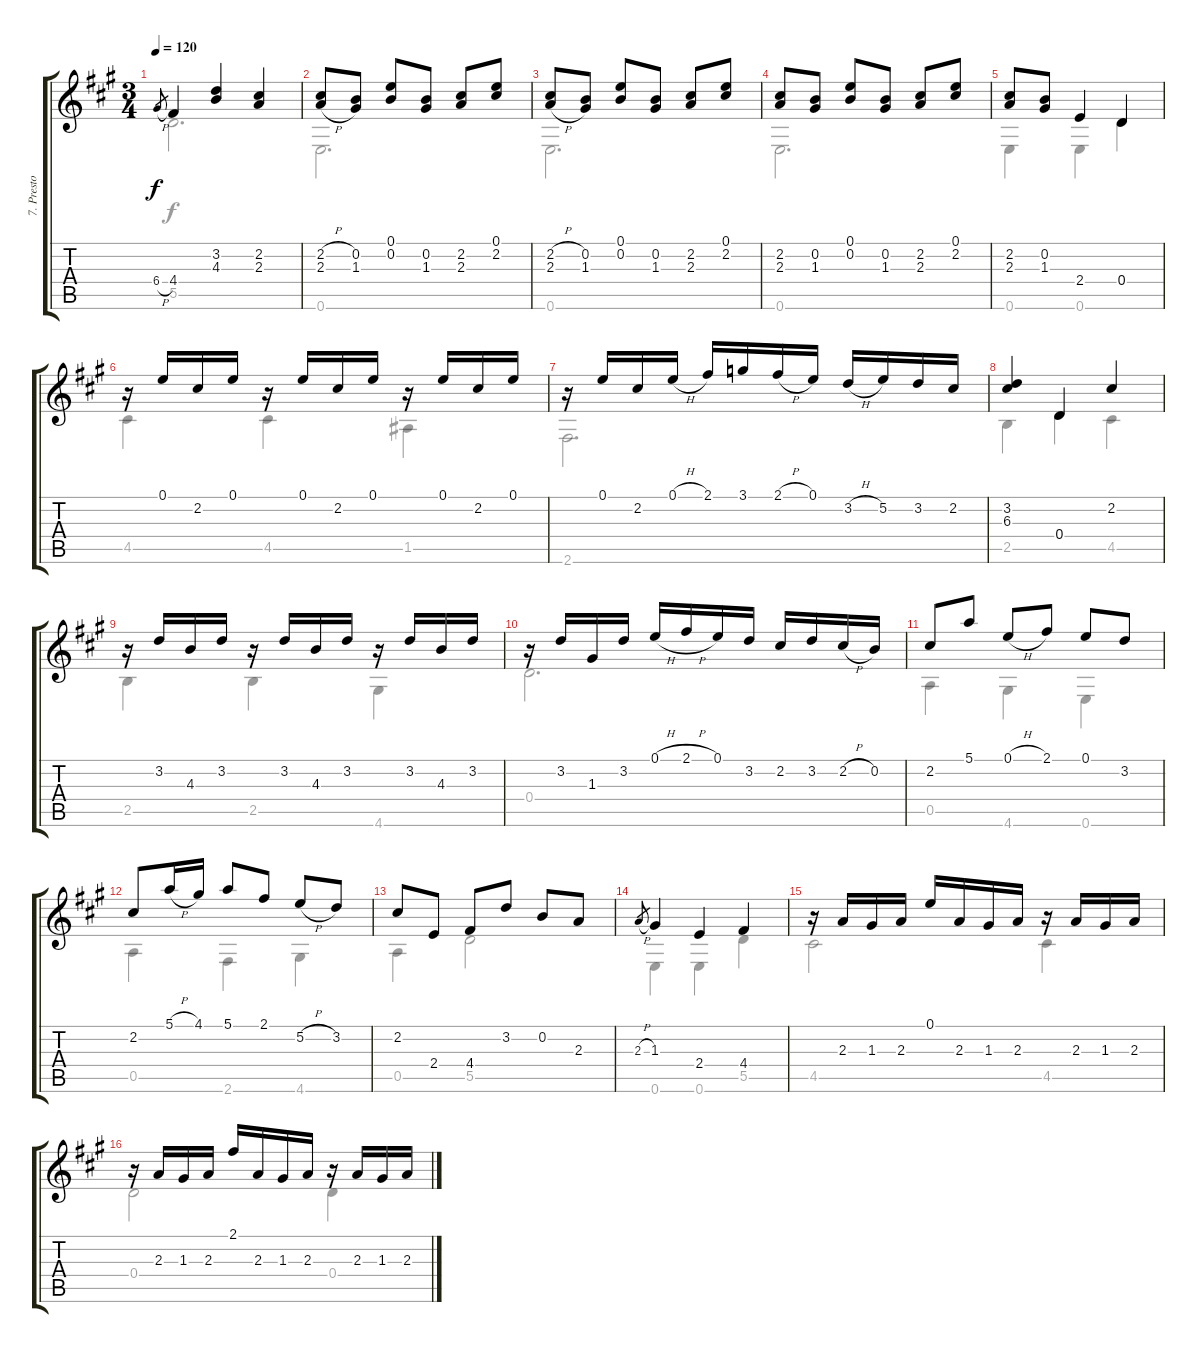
\track ("7. Presto" "7. Presto") {instrument acousticguitarnylon}
\staff {score tabs}
\tuning (E4 B3 G3 D3 A2 E2) {hide}
\voice
\ts (3 4)
\tempo 120
\clef g2
\ks a
6.4{h}.8{gr dy f} 4.4.4 (3.2 4.3).4 (2.2 2.3).4 |
(2.2{h} 2.3{h}).8 (0.2 1.3).8 (0.1 0.2).8 (0.2 1.3).8 (2.2 2.3).8 (0.1 2.2).8 |
(2.2{h} 2.3{h}).8 (0.2 1.3).8 (0.1 0.2).8 (0.2 1.3).8 (2.2 2.3).8 (0.1 2.2).8 |
(2.2 2.3).8 (0.2 1.3).8 (0.1 0.2).8 (0.2 1.3).8 (2.2 2.3).8 (0.1 2.2).8 |
(2.2 2.3).8 (0.2 1.3).8 2.4.4 0.4.4 |
r.16 0.1.16 2.2.16 0.1.16 r.16 0.1.16 2.2.16 0.1.16 r.16 0.1.16 2.2.16 0.1.16 |
r.16 0.1.16 2.2.16 0.1{h}.16 2.1.16 3.1.16 2.1{h}.16 0.1.16 3.2{h}.16 5.2.16 3.2.16 2.2.16 |
(3.2 6.3).4 0.4.4 2.2.4 |
r.16 3.2.16 4.3.16 3.2.16 r.16 3.2.16 4.3.16 3.2.16 r.16 3.2.16 4.3.16 3.2.16 |
r.16 3.2.16 1.3.16 3.2.16 0.1{h}.16 2.1{h}.16 0.1.16 3.2.16 2.2.16 3.2.16 2.2{h}.16 0.2.16 |
2.2.8 5.1.8 0.1{h}.8 2.1.8 0.1.8 3.2.8 |
2.2.8 5.1{h}.16 4.1.16 5.1.8 2.1.8 5.2{h}.8 3.2.8 |
2.2.8 2.4.8 4.4.8 3.2.8 0.2.8 2.3.8 |
2.3{h}.8{gr} 1.3.4 2.4.4 4.4.4 |
r.16 2.3.16 1.3.16 2.3.16 0.1.16 2.3.16 1.3.16 2.3.16 r.16 2.3.16 1.3.16 2.3.16 |
r.16 2.3.16 1.3.16 2.3.16 2.1.16 2.3.16 1.3.16 2.3.16 r.16 2.3.16 1.3.16 2.3.16
\voice
\clef g2
\ottava regular
\simile none
\ks a
5.5.2{d dy f} |
0.6.2{d} |
0.6.2{d} |
0.6.2{d} |
0.6.4 0.6.4 0.4.4 |
4.5.4 4.5.4 1.5.4 |
2.6.2{d} |
2.5.4 0.4.4 4.5.4 |
2.5.4 2.5.4 4.6.4 |
0.4.2{d} |
0.5.4 4.6.4 0.6.4 |
0.5.4 2.6.4 4.6.4 |
0.5.4 5.5.2 |
0.6.4 0.6.4 5.5.4 |
4.5.2 4.5.4 |
0.4.2 0.4.4
